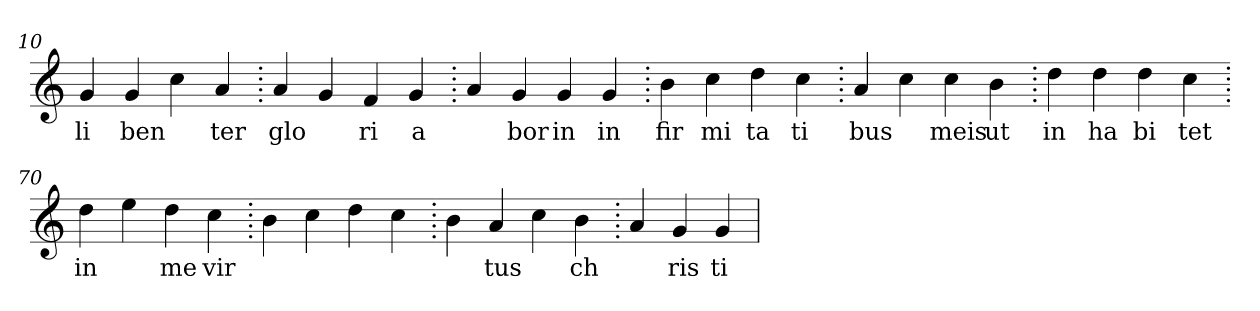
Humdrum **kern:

**kern	**text
*part1	*part1
*staff1	*staff1
*clefG2	*
=10.	=10.
4g	li
4g	ben
4cc	.
4a	ter
=20.	=20.
4a	glo
4g	.
4f	ri
4g	a
=30.	=30.
4a	.
4g	bor
4g	in
4g	in
=40.	=40.
4b	fir
4cc	mi
4dd	ta
4cc	ti
=50.	=50.
4a	bus
4cc	.
4cc	meis
4b	ut
=60.	=60.
4dd	in
4dd	ha
4dd	bi
4cc	tet
=70.	=70.
4dd	in
4ee	.
4dd	me
4cc	vir
=80.	=80.
4b	.
4cc	.
4dd	.
4cc	.
=90.	=90.
4b	.
4a	tus
4cc	.
4b	ch
=100.	=100.
4a	.
4g	ris
4g	ti
=	=
*-	*-
